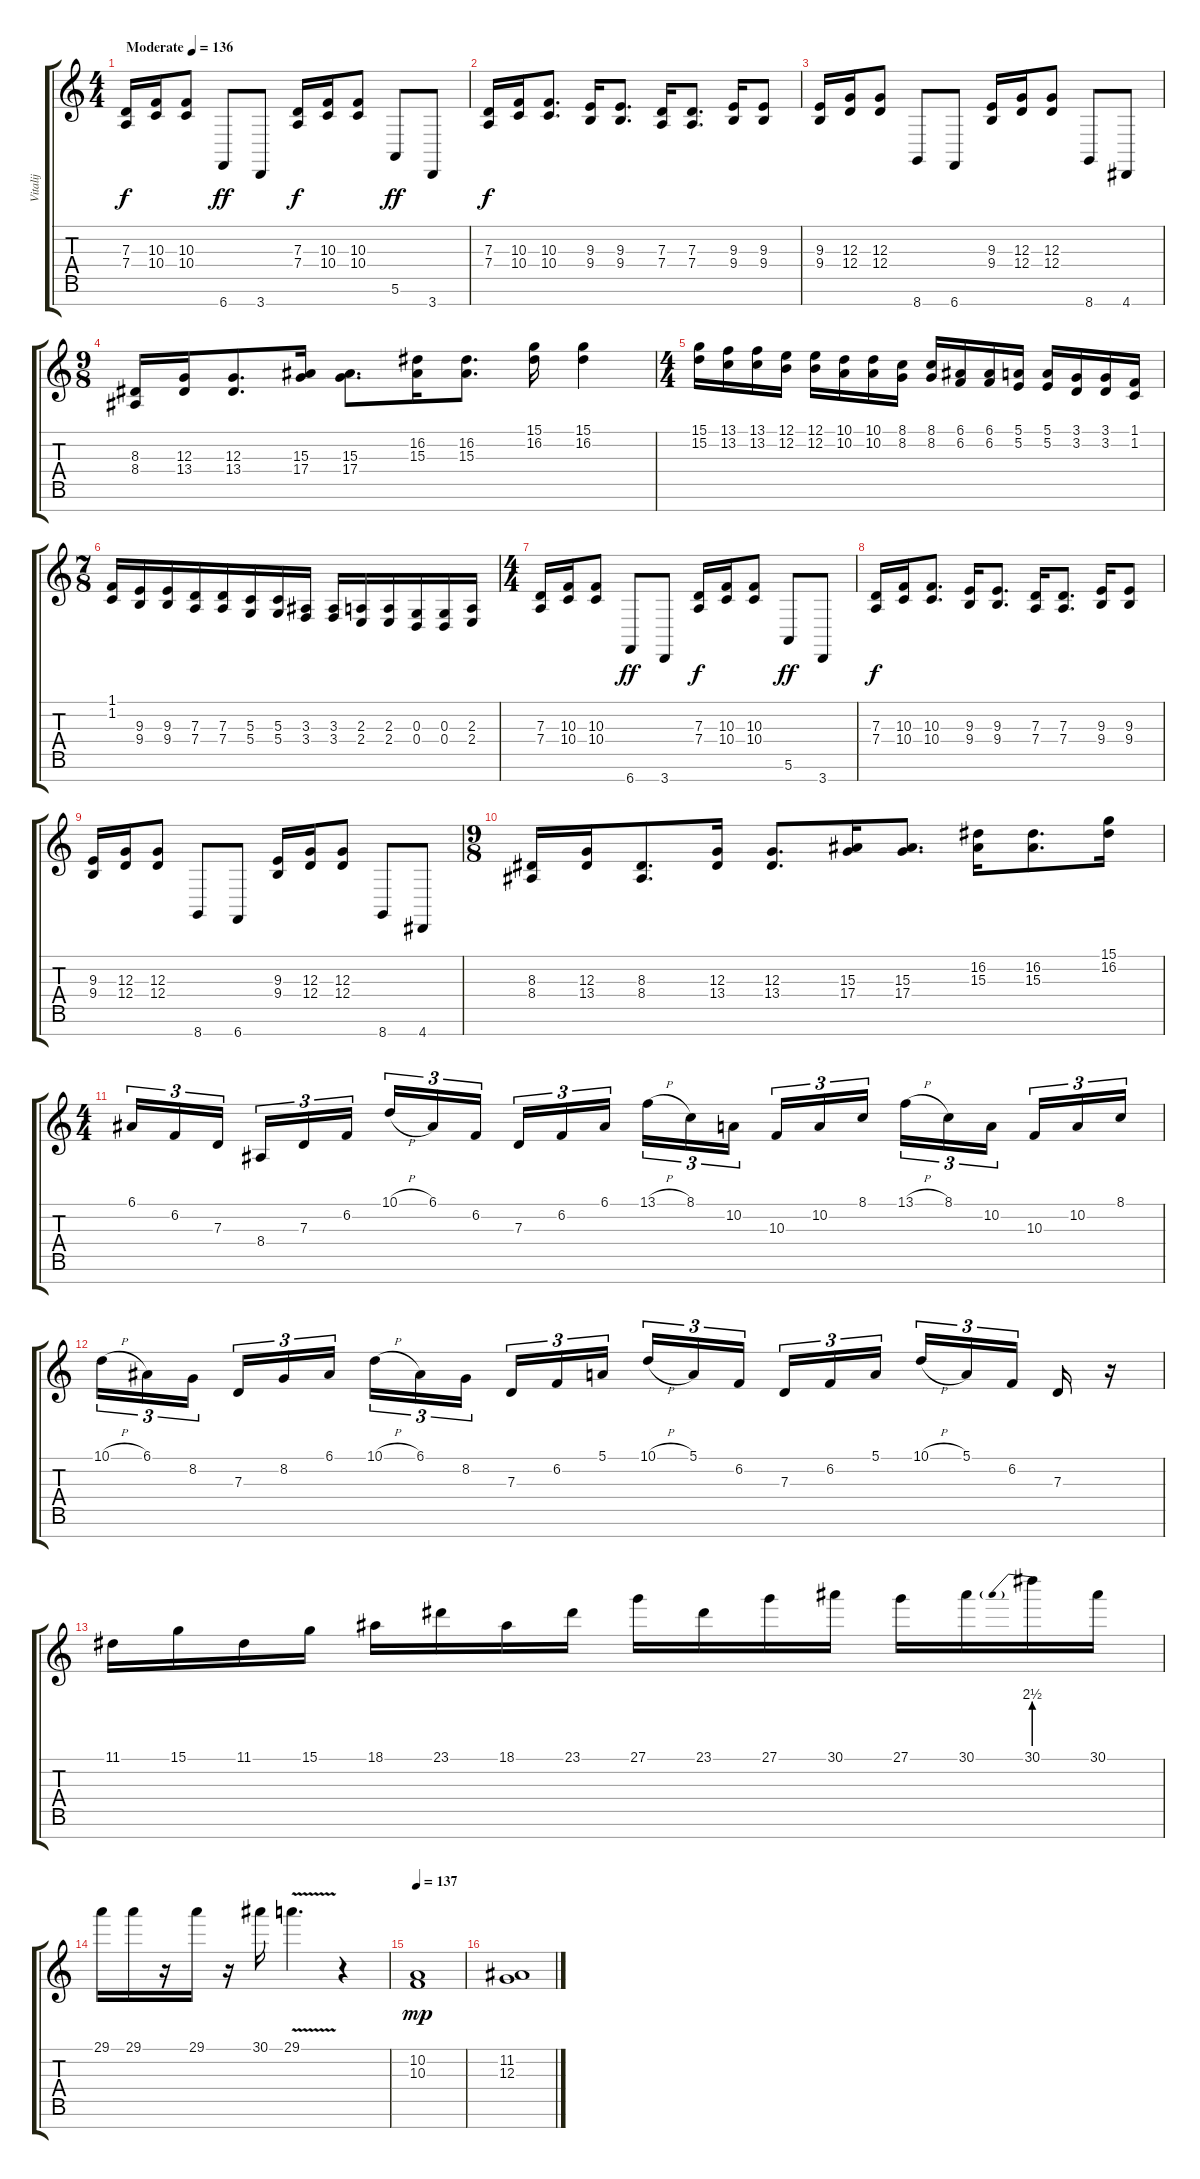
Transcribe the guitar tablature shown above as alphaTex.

\track ("Vitalij" "Vitalij") {instrument lead1square}
\staff {score tabs}
\tuning (E4 B3 G3 D3 A2 E2 B1) {hide}
\ts (4 4)
\tempo (136 "Moderate")
\clef g2
\ks c
(7.3 7.4).16{dy f instrument harpsichord} (10.3 10.4).16 (10.3 10.4).8 6.7.8{dy ff} 3.7.8 (7.3 7.4).16{dy f} (10.3 10.4).16 (10.3 10.4).8 5.6.8{dy ff} 3.7.8 |
(7.3 7.4).16{dy f} (10.3 10.4).16 (10.3 10.4).8{d} (9.3 9.4).16 (9.3 9.4).8{d} (7.3 7.4).16 (7.3 7.4).8{d} (9.3 9.4).16 (9.3 9.4).8 |
(9.3 9.4).16 (12.3 12.4).16 (12.3 12.4).8 8.7.8 6.7.8 (9.3 9.4).16 (12.3 12.4).16 (12.3 12.4).8 8.7.8 4.7.8 |
\ts (9 8)
(8.3 8.4).16 (12.3 13.4).16 (12.3 13.4).8{d} (15.3 17.4).16 (15.3 17.4).8{d} (16.2 15.3).16 (16.2 15.3).8{d} (15.1 16.2).16 (15.1 16.2).4 |
\ts (4 4)
(15.1 15.2).16{instrument brightacousticpiano} (13.1 13.2).16 (13.1 13.2).16 (12.1 12.2).16 (12.1 12.2).16 (10.1 10.2).16 (10.1 10.2).16 (8.1 8.2).16 (8.1 8.2).16 (6.1 6.2).16 (6.1 6.2).16 (5.1 5.2).16 (5.1 5.2).16 (3.1 3.2).16 (3.1 3.2).16 (1.1 1.2).16 |
\ts (7 8)
(1.1 1.2).16 (9.3 9.4).16 (9.3 9.4).16 (7.3 7.4).16 (7.3 7.4).16 (5.3 5.4).16 (5.3 5.4).16 (3.3 3.4).16 (3.3 3.4).16 (2.3 2.4).16 (2.3 2.4).16 (0.3 0.4).16 (0.3 0.4).16 (2.3 2.4).16 |
\ts (4 4)
(7.3 7.4).16{instrument harpsichord} (10.3 10.4).16 (10.3 10.4).8 6.7.8{dy ff} 3.7.8 (7.3 7.4).16{dy f} (10.3 10.4).16 (10.3 10.4).8 5.6.8{dy ff} 3.7.8 |
(7.3 7.4).16{dy f} (10.3 10.4).16 (10.3 10.4).8{d} (9.3 9.4).16 (9.3 9.4).8{d} (7.3 7.4).16 (7.3 7.4).8{d} (9.3 9.4).16 (9.3 9.4).8 |
(9.3 9.4).16 (12.3 12.4).16 (12.3 12.4).8 8.7.8 6.7.8 (9.3 9.4).16 (12.3 12.4).16 (12.3 12.4).8 8.7.8 4.7.8 |
\ts (9 8)
(8.3 8.4).16 (12.3 13.4).16 (8.3 8.4).8{d} (12.3 13.4).16 (12.3 13.4).8{d} (15.3 17.4).16 (15.3 17.4).8{d} (16.2 15.3).16 (16.2 15.3).8{d} (15.1 16.2).16 |
\ts (4 4)
6.1.16{tu (3 2)} 6.2.16{tu (3 2)} 7.3.16{tu (3 2) beam splitsecondary} 8.4.16{tu (3 2)} 7.3.16{tu (3 2)} 6.2.16{tu (3 2)} 10.1{h}.16{tu (3 2)} 6.1.16{tu (3 2)} 6.2.16{tu (3 2) beam splitsecondary} 7.3.16{tu (3 2)} 6.2.16{tu (3 2)} 6.1.16{tu (3 2)} 13.1{h}.16{tu (3 2)} 8.1.16{tu (3 2)} 10.2.16{tu (3 2) beam splitsecondary} 10.3.16{tu (3 2)} 10.2.16{tu (3 2)} 8.1.16{tu (3 2)} 13.1{h}.16{tu (3 2)} 8.1.16{tu (3 2)} 10.2.16{tu (3 2) beam splitsecondary} 10.3.16{tu (3 2)} 10.2.16{tu (3 2)} 8.1.16{tu (3 2)} |
10.1{h}.16{tu (3 2)} 6.1.16{tu (3 2)} 8.2.16{tu (3 2) beam splitsecondary} 7.3.16{tu (3 2)} 8.2.16{tu (3 2)} 6.1.16{tu (3 2)} 10.1{h}.16{tu (3 2)} 6.1.16{tu (3 2)} 8.2.16{tu (3 2) beam splitsecondary} 7.3.16{tu (3 2)} 6.2.16{tu (3 2)} 5.1.16{tu (3 2)} 10.1{h}.16{tu (3 2)} 5.1.16{tu (3 2)} 6.2.16{tu (3 2) beam splitsecondary} 7.3.16{tu (3 2)} 6.2.16{tu (3 2)} 5.1.16{tu (3 2)} 10.1{h}.16{tu (3 2)} 5.1.16{tu (3 2)} 6.2.16{tu (3 2) beam splitsecondary} 7.3.16 r.16 |
11.1.16 15.1.16 11.1.16 15.1.16 18.1.16 23.1.16 18.1.16 23.1.16 27.1.16 23.1.16 27.1.16 30.1.16 27.1.16 30.1.16 30.1{be (prebend 0 10 60 10)}.16 30.1.16 |
29.1.16 29.1.16 r.16 29.1.16 r.16 30.1.16 29.1{v}.4{d} r.4 |
\tempo 137
(10.2 10.3).1{dy mp instrument rockorgan} |
(11.2 12.3).1
